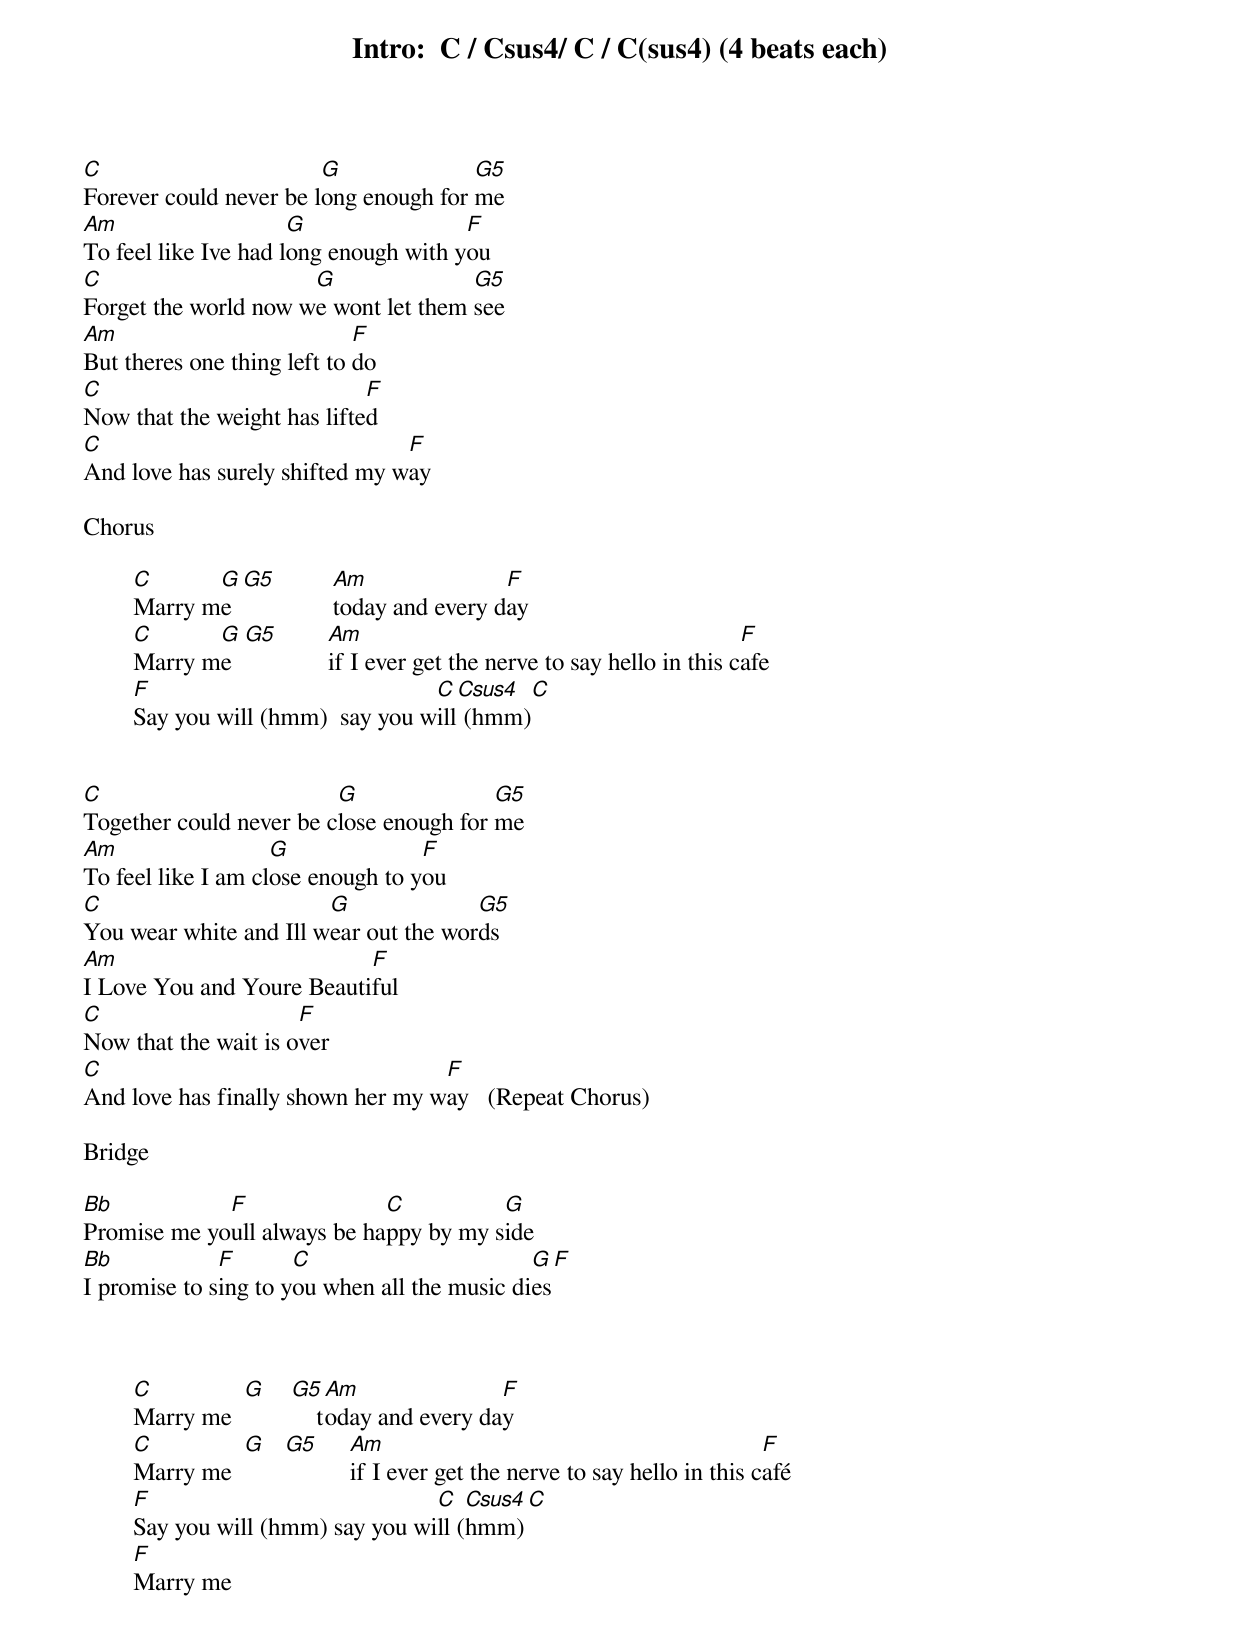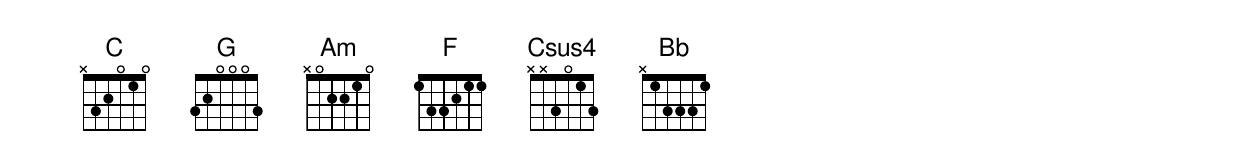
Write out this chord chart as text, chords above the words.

Intro:  C / Csus4/ C / C(sus4) (4 beats each)


C                       G              G5
Forever could never be long enough for me
Am                    G                F
To feel like Ive had long enough with you
C                     G               G5
Forget the world now we wont let them see
Am                           F
But theres one thing left to do
C                            F
Now that the weight has lifted
C                               F
And love has surely shifted my way

Chorus

	C      G G5       Am               F
	Marry me          today and every day
	C      G  G5      Am                    		        F
	Marry me          if I ever get the nerve to say hello in this cafe
	F                            C  Csus4  C
	Say you will (hmm)  say you will (hmm)


C                        G               G5
Together could never be close enough for me
Am                  G              F
To feel like I am close enough to you
C                       G              G5
You wear white and Ill wear out the words
Am                         F
I Love You and Youre Beautiful
C                     F
Now that the wait is over
C                                  F
And love has finally shown her my way   (Repeat Chorus)

Bridge

Bb           F		     C          G
Promise me youll always be happy by my side
Bb            F	      C		              G     F
I promise to sing to you when all the music dies



	C         G   G5   Am               F
	Marry me          today and every day
	C         G  G5   Am                    		        F
	Marry me          if I ever get the nerve to say hello in this café
	F                            C   Csus4  C
	Say you will (hmm) say you will (hmm)
	F
	Marry me
